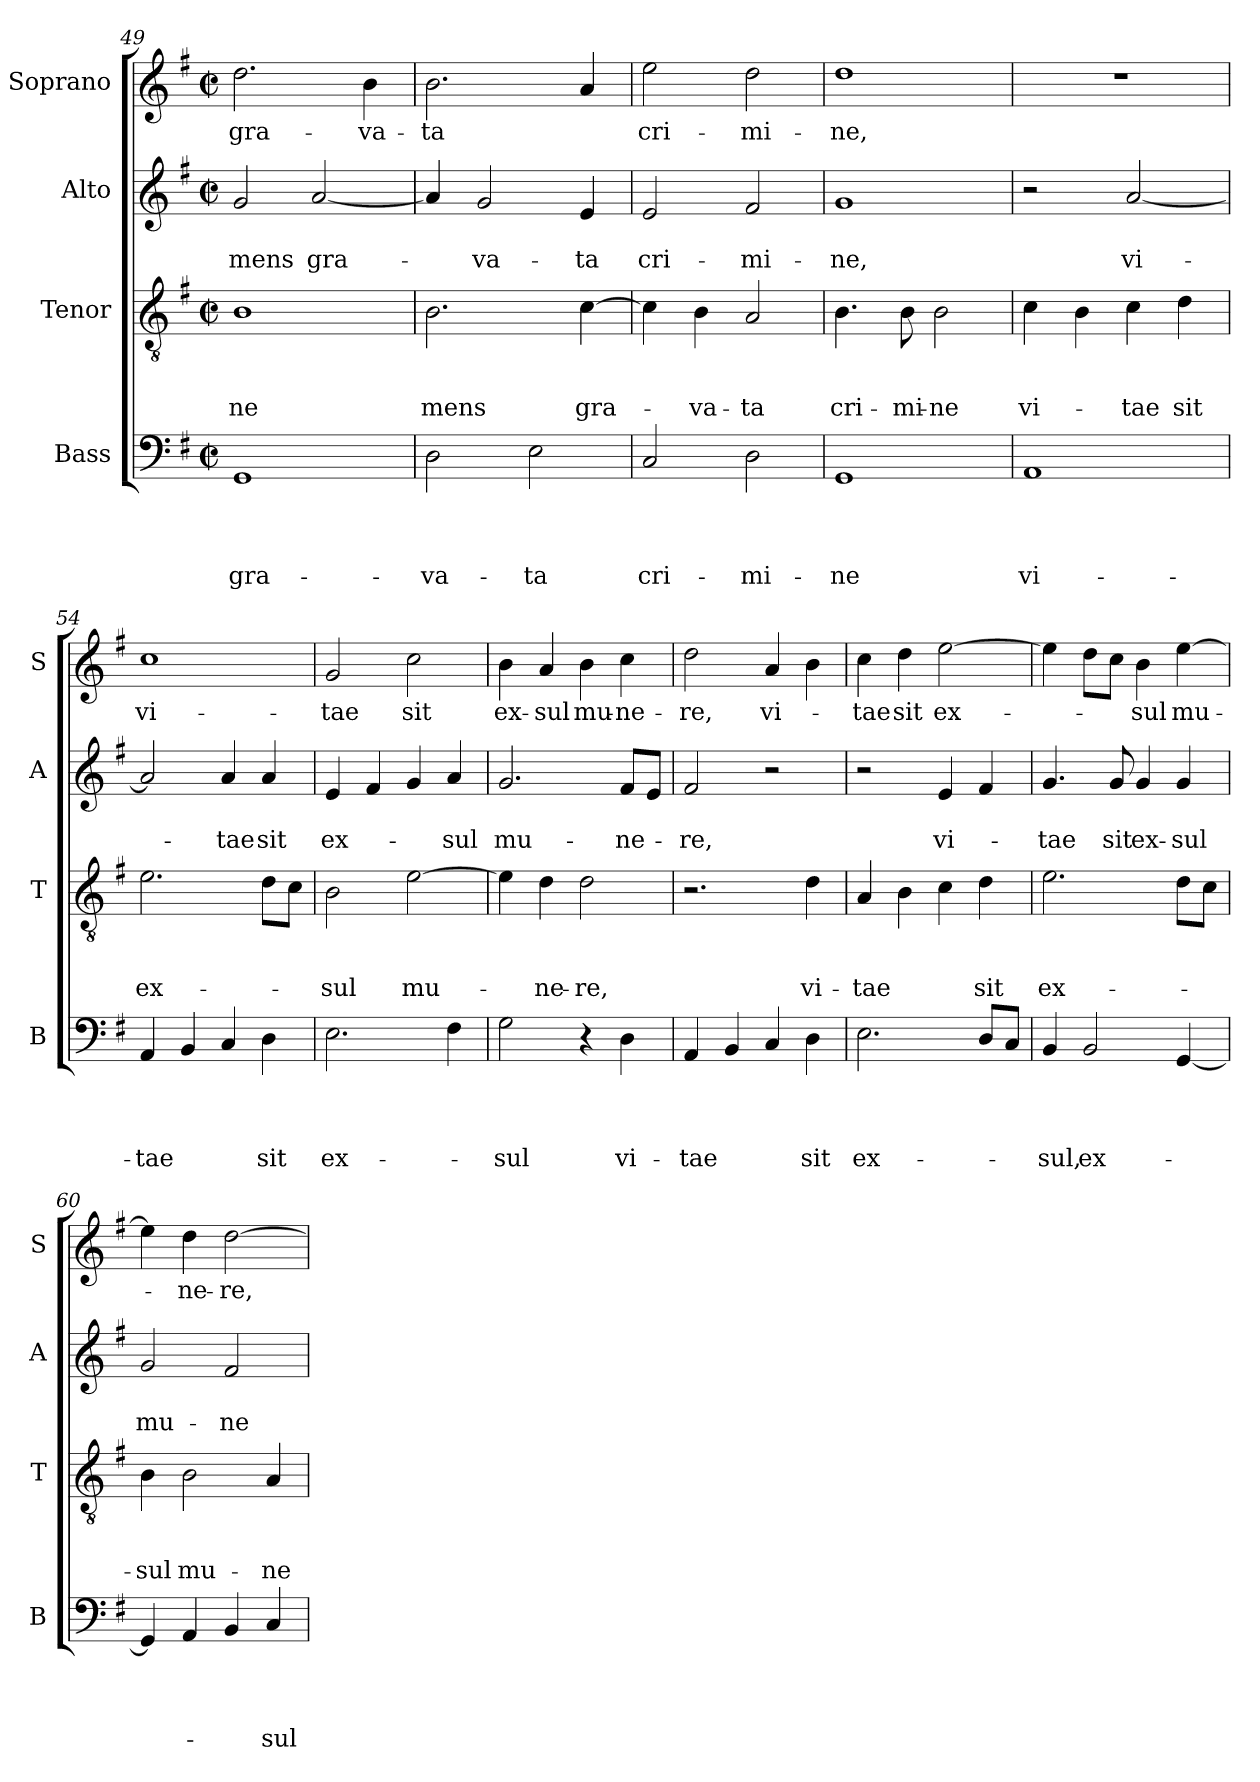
**kern	**text	**text	**text	**text	**kern	**text	**text	**text	**kern	**text	**text	**kern	**text
*part4	*part4	*part4	*part4	*part4	*part3	*part3	*part3	*part3	*part2	*part2	*part2	*part1	*part1
*staff4	*staff4	*staff4	*staff4	*staff4	*staff3	*staff3	*staff3	*staff3	*staff2	*staff2	*staff2	*staff1	*staff1
*I"Bass	*	*	*	*	*I"Tenor	*	*	*	*I"Alto	*	*	*I"Soprano	*
*I'B	*	*	*	*	*I'T	*	*	*	*I'A	*	*	*I'S	*
*clefF4	*	*	*	*	*clefGv2	*	*	*	*clefG2	*	*	*clefG2	*
*k[f#]	*	*	*	*	*k[f#]	*	*	*	*k[f#]	*	*	*k[f#]	*
*G:	*	*	*	*	*G:	*	*	*	*G:	*	*	*G:	*
*M2/2	*	*	*	*	*M2/2	*	*	*	*M2/2	*	*	*M2/2	*
*met(c|)	*	*	*	*	*met(c|)	*	*	*	*met(c|)	*	*	*met(c|)	*
=49	=49	=49	=49	=49	=49	=49	=49	=49	=49	=49	=49	=49	=49
!	!	!	!	!LO:LY:b	!	!	!	!LO:LY:b	!	!	!LO:LY:b	!	!LO:LY:b
1GG	.	.	.	gra-	1B	.	.	ne	2g/	.	mens	2.dd\	gra-
!	!	!	!	!	!	!	!	!	!	!	!LO:LY:b	!	!
.	.	.	.	.	.	.	.	.	[<2a/	.	gra-	.	.
!	!	!	!	!	!	!	!	!	!	!	!	!	!LO:LY:b
.	.	.	.	.	.	.	.	.	.	.	.	4b\	-va-
=50	=50	=50	=50	=50	=50	=50	=50	=50	=50	=50	=50	=50	=50
!	!	!	!	!LO:LY:b	!	!	!	!LO:LY:b	!	!	!	!	!LO:LY:b
2D\	.	.	.	-va-	2.B\	.	.	mens	4a/]	.	.	2.b\	-ta
!	!	!	!	!	!	!	!	!	!	!	!LO:LY:b	!	!
.	.	.	.	.	.	.	.	.	2g/	.	-va-	.	.
!	!	!	!	!LO:LY:b	!	!	!	!	!	!	!	!	!
2E\	.	.	.	-ta	.	.	.	.	.	.	.	.	.
!	!	!	!	!	!	!	!	!LO:LY:b	!	!	!LO:LY:b	!	!
.	.	.	.	.	[>4c\	.	.	gra-	4e/	.	-ta	4a/	.
=51	=51	=51	=51	=51	=51	=51	=51	=51	=51	=51	=51	=51	=51
!	!	!	!	!LO:LY:b	!	!	!	!	!	!	!LO:LY:b	!	!LO:LY:b
2C/	.	.	.	cri-	4c\]	.	.	.	2e/	.	cri-	2ee\	cri-
!	!	!	!	!	!	!	!	!LO:LY:b	!	!	!	!	!
.	.	.	.	.	4B\	.	.	-va-	.	.	.	.	.
!	!	!	!	!LO:LY:b	!	!	!	!LO:LY:b	!	!	!LO:LY:b	!	!LO:LY:b
2D\	.	.	.	-mi-	2A/	.	.	-ta	2f#/	.	-mi-	2dd\	-mi-
=52	=52	=52	=52	=52	=52	=52	=52	=52	=52	=52	=52	=52	=52
!	!	!	!	!LO:LY:b	!	!	!	!LO:LY:b	!	!	!LO:LY:b	!	!LO:LY:b
1GG	.	.	.	-ne	4.B\	.	.	cri-	1g	.	-ne,	1dd	-ne,
!	!	!	!	!	!	!	!	!LO:LY:b	!	!	!	!	!
.	.	.	.	.	8B\	.	.	-mi-	.	.	.	.	.
!	!	!	!	!	!	!	!	!LO:LY:b:rj	!	!	!	!	!
.	.	.	.	.	2B\	.	.	-ne	.	.	.	.	.
!!LO:LB:g=z
=53	=53	=53	=53	=53	=53	=53	=53	=53	=53	=53	=53	=53	=53
!	!	!	!	!LO:LY:b	!	!	!	!LO:LY:b	!	!	!	!	!
1AA	.	.	.	vi-	4c\	.	.	vi-	2r	.	.	1r	.
.	.	.	.	.	4B\	.	.	.	.	.	.	.	.
!	!	!	!	!	!	!	!	!LO:LY:b	!	!	!LO:LY:b	!	!
.	.	.	.	.	4c\	.	.	-tae	[<2a/	.	vi-	.	.
!	!	!	!	!	!	!	!	!LO:LY:b	!	!	!	!	!
.	.	.	.	.	4d\	.	.	sit	.	.	.	.	.
=54	=54	=54	=54	=54	=54	=54	=54	=54	=54	=54	=54	=54	=54
!	!	!	!	!LO:LY:b	!	!	!	!LO:LY:b	!	!	!	!	!LO:LY:b
4AA/	.	.	.	-tae	2.e\	.	.	ex-	2a/]	.	.	1cc	vi-
4BB/	.	.	.	.	.	.	.	.	.	.	.	.	.
!	!	!	!	!	!	!	!	!	!	!	!LO:LY:b	!	!
4C/	.	.	.	.	.	.	.	.	4a/	.	-tae	.	.
!	!	!	!	!LO:LY:b	!	!	!	!	!	!	!LO:LY:b	!	!
4D\	.	.	.	sit	8d\L	.	.	.	4a/	.	sit	.	.
.	.	.	.	.	8c\J	.	.	.	.	.	.	.	.
=55	=55	=55	=55	=55	=55	=55	=55	=55	=55	=55	=55	=55	=55
!	!	!	!	!LO:LY:b	!	!	!	!LO:LY:b	!	!	!LO:LY:b	!	!LO:LY:b
2.E\	.	.	.	ex-	2B\	.	.	-sul	4e/	.	ex-	2g/	-tae
.	.	.	.	.	.	.	.	.	4f#/	.	.	.	.
!	!	!	!	!	!	!	!	!LO:LY:b	!	!	!	!	!LO:LY:b
.	.	.	.	.	[>2e\	.	.	mu-	4g/	.	.	2cc\	sit
!	!	!	!	!	!	!	!	!	!	!	!LO:LY:b	!	!
4F#\	.	.	.	.	.	.	.	.	4a/	.	-sul	.	.
=56	=56	=56	=56	=56	=56	=56	=56	=56	=56	=56	=56	=56	=56
!	!	!	!	!LO:LY:b	!	!	!	!	!	!	!LO:LY:b	!	!LO:LY:b
2G\	.	.	.	-sul	4e\]	.	.	.	2.g/	.	mu-	4b\	ex-
!	!	!	!	!	!	!	!	!LO:LY:b	!	!	!	!	!LO:LY:b
.	.	.	.	.	4d\	.	.	-ne-	.	.	.	4a/	-sul
!	!	!	!	!	!	!	!	!LO:LY:b	!	!	!	!	!LO:LY:b
4r	.	.	.	.	2d\	.	.	-re,	.	.	.	4b\	mu-
!	!	!	!	!LO:LY:b	!	!	!	!	!	!	!LO:LY:b	!	!LO:LY:b
4D\	.	.	.	vi-	.	.	.	.	8f#/L	.	-ne-	4cc\	-ne-
.	.	.	.	.	.	.	.	.	8e/J	.	.	.	.
=57	=57	=57	=57	=57	=57	=57	=57	=57	=57	=57	=57	=57	=57
!	!	!	!	!LO:LY:b	!	!	!	!	!	!	!LO:LY:b	!	!LO:LY:b
4AA/	.	.	.	-tae	2.r	.	.	.	2f#/	.	-re,	2dd\	-re,
4BB/	.	.	.	.	.	.	.	.	.	.	.	.	.
!	!	!	!	!	!	!	!	!	!	!	!	!	!LO:LY:b
4C/	.	.	.	.	.	.	.	.	2r	.	.	4a/	vi-
!	!	!	!	!LO:LY:b	!	!	!	!LO:LY:b	!	!	!	!	!
4D\	.	.	.	sit	4d\	.	.	vi-	.	.	.	4b\	.
=58	=58	=58	=58	=58	=58	=58	=58	=58	=58	=58	=58	=58	=58
!	!	!	!	!LO:LY:b	!	!	!	!LO:LY:b	!	!	!	!	!LO:LY:b
2.E\	.	.	.	ex-	4A/	.	.	-tae	2r	.	.	4cc\	-tae
!	!	!	!	!	!	!	!	!	!	!	!	!	!LO:LY:b
.	.	.	.	.	4B\	.	.	.	.	.	.	4dd\	sit
!	!	!	!	!	!	!	!	!	!	!	!LO:LY:b	!	!LO:LY:b
.	.	.	.	.	4c\	.	.	.	4e/	.	vi-	[<2ee\	ex-
!	!	!	!	!	!	!	!	!LO:LY:b	!	!	!	!	!
8D/L	.	.	.	.	4d\	.	.	sit	4f#/	.	.	.	.
8C/J	.	.	.	.	.	.	.	.	.	.	.	.	.
!!LO:LB:g=z
=59	=59	=59	=59	=59	=59	=59	=59	=59	=59	=59	=59	=59	=59
!	!	!	!	!LO:LY:b	!	!	!	!LO:LY:b	!	!	!LO:LY:b	!	!
4BB/	.	.	.	-sul,	2.e\	.	.	ex-	4.g/	.	-tae	4ee\]	.
!	!	!	!	!LO:LY:b	!	!	!	!	!	!	!	!	!
2BB/	.	.	.	ex-	.	.	.	.	.	.	.	8dd\L	.
!	!	!	!	!	!	!	!	!	!	!	!LO:LY:b	!	!
.	.	.	.	.	.	.	.	.	8g/	.	sit	8cc\J	.
!	!	!	!	!	!	!	!	!	!	!	!LO:LY:b	!	!LO:LY:b
.	.	.	.	.	.	.	.	.	4g/	.	ex-	4b\	-sul
!	!	!	!	!	!	!	!	!	!	!	!LO:LY:b:rj	!	!LO:LY:b
[<4GG/	.	.	.	.	8d\L	.	.	.	4g/	.	-sul	[>4ee\	mu-
.	.	.	.	.	8c\J	.	.	.	.	.	.	.	.
=60	=60	=60	=60	=60	=60	=60	=60	=60	=60	=60	=60	=60	=60
!	!	!	!	!	!	!	!	!LO:LY:b	!	!	!LO:LY:b	!	!
4GG/]	.	.	.	.	4B\	.	.	-sul	2g/	.	mu-	4ee\]	.
!	!	!	!	!	!	!	!	!LO:LY:b	!	!	!	!	!LO:LY:b
4AA/	.	.	.	.	2B\	.	.	mu-	.	.	.	4dd\	-ne-
!	!	!	!	!	!	!	!	!	!	!	!LO:LY:b	!	!LO:LY:b
4BB/	.	.	.	.	.	.	.	.	2f#/	.	-ne-	[>2dd\	-re,
!	!	!	!	!LO:LY:b	!	!	!	!LO:LY:b	!	!	!	!	!
4C/	.	.	.	-sul	4A/	.	.	-ne-	.	.	.	.	.
=	=	=	=	=	=	=	=	=	=	=	=	=	=
*-	*-	*-	*-	*-	*-	*-	*-	*-	*-	*-	*-	*-	*-
